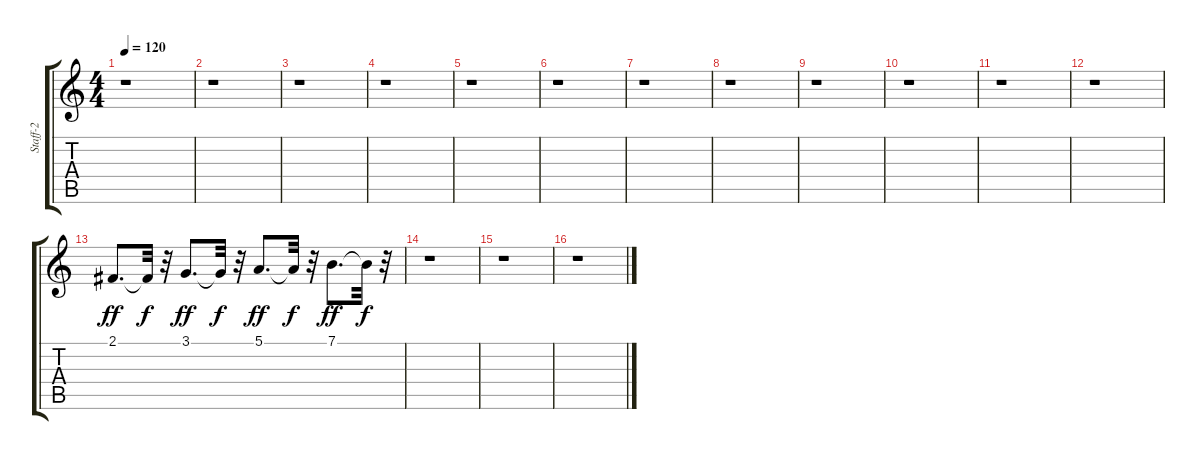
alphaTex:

\track ("Staff-2" "Staff-2") {instrument timpani}
\staff {score tabs}
\tuning (E4 B3 G3 D3 A2 E2) {hide}
\ts (4 4)
\tempo 120
\clef g2
\ks c
r.1{dy ff} |
r.1 |
r.1 |
r.1 |
r.1 |
r.1 |
r.1 |
r.1 |
r.1 |
r.1 |
r.1 |
r.1 |
2.1.8{d} 2.1{t}.32{dy f} r.32 3.1.8{d dy ff} 3.1{t}.32{dy f} r.32 5.1.8{d dy ff} 5.1{t}.32{dy f} r.32 7.1.8{d dy ff} 7.1{t}.32{dy f} r.32 |
r.1 |
r.1 |
r.1
